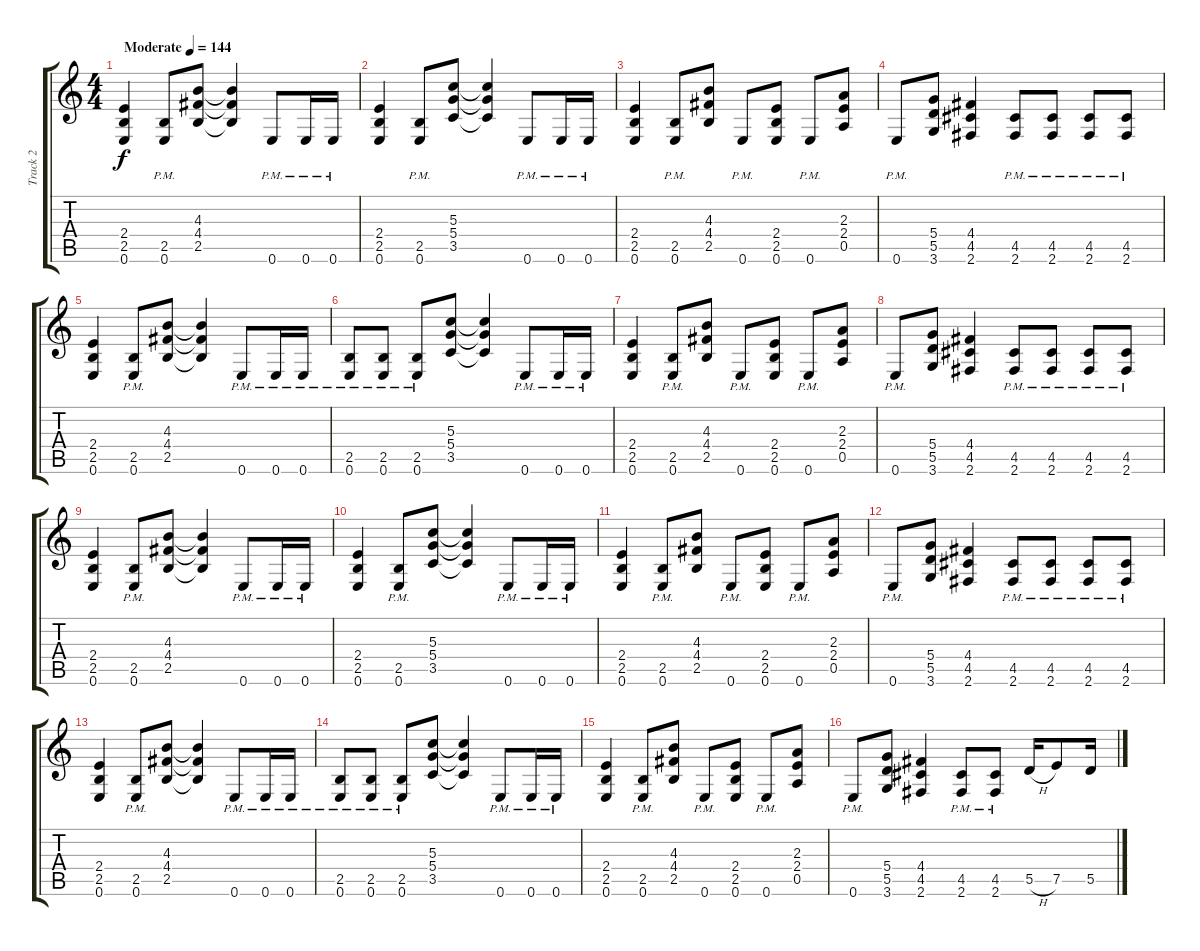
\track ("Track 2" "Track 2") {instrument distortionguitar}
\staff {score tabs}
\tuning (E4 B3 G3 D3 A2 E2) {hide}
\ts (4 4)
\tempo (144 "Moderate")
\clef g2
\ks c
(2.4 2.5 0.6).4{dy f instrument distortionguitar} (2.5{pm} 0.6{pm}).8 (4.3 4.4 2.5).8 (4.3{t} 4.4{t} 2.5{t}).4 0.6{pm}.8 0.6{pm}.16 0.6{pm}.16 |
(2.4 2.5 0.6).4 (2.5{pm} 0.6{pm}).8 (5.3 5.4 3.5).8 (5.3{t} 5.4{t} 3.5{t}).4 0.6{pm}.8 0.6{pm}.16 0.6{pm}.16 |
(2.4 2.5 0.6).4 (2.5{pm} 0.6{pm}).8 (4.3 4.4 2.5).8 0.6{pm}.8 (2.4 2.5 0.6).8 0.6{pm}.8 (2.3 2.4 0.5).8 |
0.6{pm}.8 (5.4 5.5 3.6).8 (4.4 4.5 2.6).4 (4.5{pm} 2.6{pm}).8 (4.5{pm} 2.6{pm}).8 (4.5{pm} 2.6{pm}).8 (4.5{pm} 2.6{pm}).8 |
(2.4 2.5 0.6).4 (2.5{pm} 0.6{pm}).8 (4.3 4.4 2.5).8 (4.3{t} 4.4{t} 2.5{t}).4 0.6{pm}.8 0.6{pm}.16 0.6{pm}.16 |
(2.5{pm} 0.6{pm}).8 (2.5{pm} 0.6{pm}).8 (2.5{pm} 0.6{pm}).8 (5.3 5.4 3.5).8 (5.3{t} 5.4{t} 3.5{t}).4 0.6{pm}.8 0.6{pm}.16 0.6{pm}.16 |
(2.4 2.5 0.6).4 (2.5{pm} 0.6{pm}).8 (4.3 4.4 2.5).8 0.6{pm}.8 (2.4 2.5 0.6).8 0.6{pm}.8 (2.3 2.4 0.5).8 |
0.6{pm}.8 (5.4 5.5 3.6).8 (4.4 4.5 2.6).4 (4.5{pm} 2.6{pm}).8 (4.5{pm} 2.6{pm}).8 (4.5{pm} 2.6{pm}).8 (4.5{pm} 2.6{pm}).8 |
(2.4 2.5 0.6).4 (2.5{pm} 0.6{pm}).8 (4.3 4.4 2.5).8 (4.3{t} 4.4{t} 2.5{t}).4 0.6{pm}.8 0.6{pm}.16 0.6{pm}.16 |
(2.4 2.5 0.6).4 (2.5{pm} 0.6{pm}).8 (5.3 5.4 3.5).8 (5.3{t} 5.4{t} 3.5{t}).4 0.6{pm}.8 0.6{pm}.16 0.6{pm}.16 |
(2.4 2.5 0.6).4 (2.5{pm} 0.6{pm}).8 (4.3 4.4 2.5).8 0.6{pm}.8 (2.4 2.5 0.6).8 0.6{pm}.8 (2.3 2.4 0.5).8 |
0.6{pm}.8 (5.4 5.5 3.6).8 (4.4 4.5 2.6).4 (4.5{pm} 2.6{pm}).8 (4.5{pm} 2.6{pm}).8 (4.5{pm} 2.6{pm}).8 (4.5{pm} 2.6{pm}).8 |
(2.4 2.5 0.6).4 (2.5{pm} 0.6{pm}).8 (4.3 4.4 2.5).8 (4.3{t} 4.4{t} 2.5{t}).4 0.6{pm}.8 0.6{pm}.16 0.6{pm}.16 |
(2.5{pm} 0.6{pm}).8 (2.5{pm} 0.6{pm}).8 (2.5{pm} 0.6{pm}).8 (5.3 5.4 3.5).8 (5.3{t} 5.4{t} 3.5{t}).4 0.6{pm}.8 0.6{pm}.16 0.6{pm}.16 |
(2.4 2.5 0.6).4 (2.5{pm} 0.6{pm}).8 (4.3 4.4 2.5).8 0.6{pm}.8 (2.4 2.5 0.6).8 0.6{pm}.8 (2.3 2.4 0.5).8 |
0.6{pm}.8 (5.4 5.5 3.6).8 (4.4 4.5 2.6).4 (4.5{pm} 2.6{pm}).8 (4.5{pm} 2.6{pm}).8 5.5{h}.16 7.5.8 5.5{h}.16
